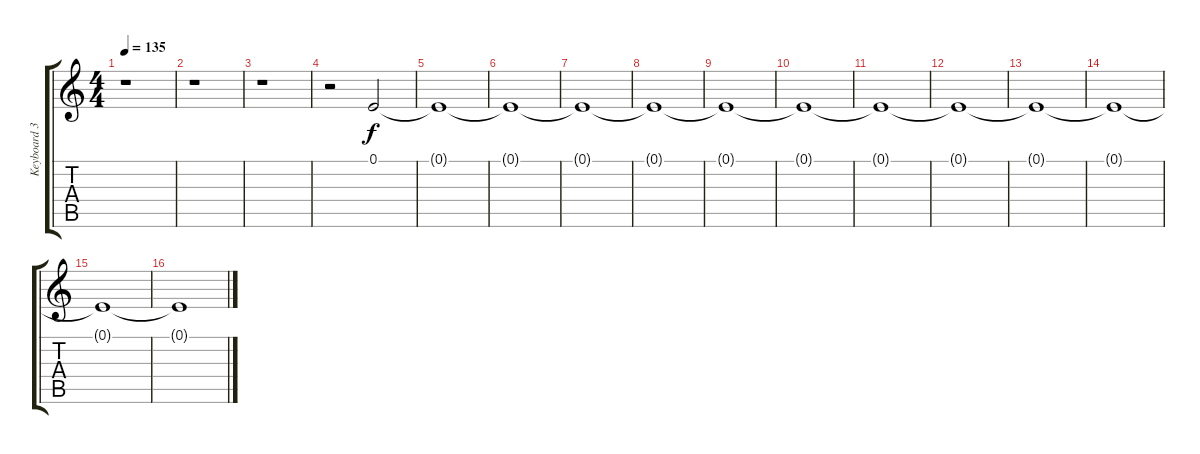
\track ("Keyboard 3" "Keyboard 3") {instrument synthstrings1}
\staff {score tabs}
\tuning (E4 B3 G3 D3 A2 E2) {hide}
\ts (4 4)
\tempo 135
\clef g2
\ks c
r.1{dy f instrument synthstrings1} |
r.1 |
r.1 |
r.2 0.1.2{volume 6} |
0.1{t}.1 |
0.1{t}.1 |
0.1{t}.1 |
0.1{t}.1 |
0.1{t}.1 |
0.1{t}.1 |
0.1{t}.1 |
0.1{t}.1 |
0.1{t}.1 |
0.1{t}.1 |
0.1{t}.1 |
0.1{t}.1
